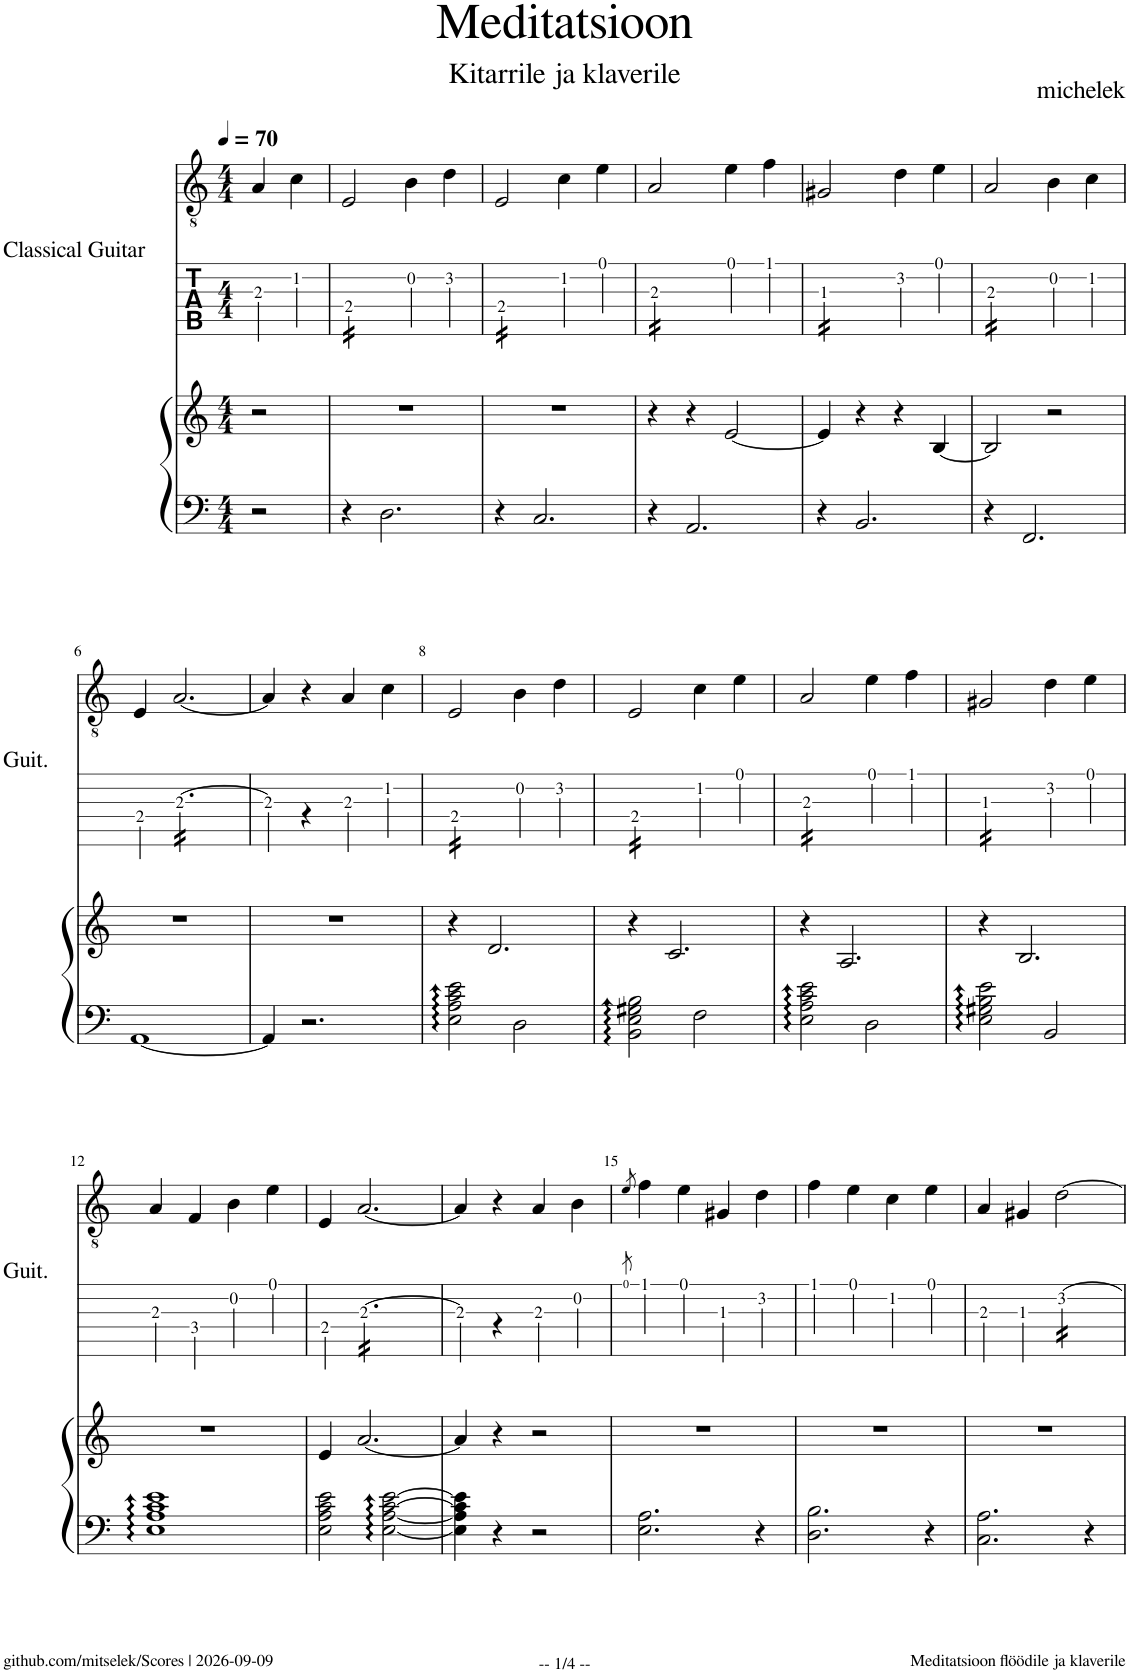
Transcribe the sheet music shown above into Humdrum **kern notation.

**kern	**kern	**kern	**kern
*part2	*part2	*part1	*part1
*staff4	*staff3	*staff2	*staff1
*I"Piano	*	*I"Classical Guitar	*
*I'Pno	*	*I'Guit.	*
*	*	*stria6	*
*clefF4	*clefG2	*	*clefGv2
*k[]	*k[]	*k[]	*k[]
*M4/4	*M4/4	*M4/4	*M4/4
*MM70	*MM70	*MM70	*MM70
=	=	=	=
2r	2r	4A\	4A/
.	.	4c\	4c\
=1	=1	=1	=1
4r	1r	2E\	2E/
2.D\	.	.	.
.	.	4B\	4B\
.	.	4d\	4d\
=2	=2	=2	=2
4r	1r	2E\	2E/
2.C/	.	.	.
.	.	4c\	4c\
.	.	4e\	4e\
=3	=3	=3	=3
4r	4r	2A\	2A/
2.AA/	4r	.	.
.	[2e/	4e\	4e\
.	.	4f\	4f\
=4	=4	=4	=4
4r	4e/]	2G#X\	2G#X/
2.BB/	4r	.	.
.	4r	4d\	4d\
.	[4B/	4e\	4e\
=5	=5	=5	=5
4r	2B/]	2A\	2A/
2.FF/	.	.	.
.	2r	4B\	4B\
.	.	4c\	4c\
!!LO:LB:g=z
=6	=6	=6	=6
[1AA	1r	4E\	4E/
.	.	[2.A\	[2.A/
=7	=7	=7	=7
4AA/]	1r	4A\]	4A/]
2.r	.	4r	4r
.	.	4A\	4A/
.	.	4c\	4c\
=8	=8	=8	=8
2E\ 2A\ 2c\ 2e\	4r	2E\	2E/
.	2.d/	.	.
2D\	.	4B\	4B\
.	.	4d\	4d\
=9	=9	=9	=9
2BB\ 2E\ 2G#X\ 2B\	4r	2E\	2E/
.	2.c/	.	.
2F\	.	4c\	4c\
.	.	4e\	4e\
=10	=10	=10	=10
2E\ 2A\ 2c\ 2e\	4r	2A\	2A/
.	2.A/	.	.
2D\	.	4e\	4e\
.	.	4f\	4f\
=11	=11	=11	=11
2E\ 2G#X\ 2B\ 2e\	4r	2G#X\	2G#X/
.	2.B/	.	.
2BB/	.	4d\	4d\
.	.	4e\	4e\
!!LO:LB:g=z
=12	=12	=12	=12
1E 1A 1c 1e	1r	4A\	4A/
.	.	4F\	4F/
.	.	4B\	4B\
.	.	4e\	4e\
=13	=13	=13	=13
2E\ 2A\ 2c\ 2e\	4e/	4E\	4E/
.	[2.a/	[2.A\	[2.A/
[2E\ [2A\ [2c\ [2e\	.	.	.
=14	=14	=14	=14
4E\] 4A\] 4c\] 4e\]	4a/]	4A\]	4A/]
4r	4r	4r	4r
2r	2r	4A\	4A/
.	.	4B\	4B\
=15	=15	=15	=15
.	.	8qe/	8qe/
2.E\ 2.A\	1r	4f\	4f\
.	.	4e\	4e\
.	.	4G#X\	4G#X/
4r	.	4d\	4d\
=16	=16	=16	=16
2.D\ 2.B\	1r	4f\	4f\
.	.	4e\	4e\
.	.	4c\	4c\
4r	.	4e\	4e\
=17	=17	=17	=17
2.C\ 2.A\	1r	4A\	4A/
.	.	4G#X\	4G#X/
.	.	[2d\	[2d\
4r	.	.	.
=	=	=	=
*-	*-	*-	*-
